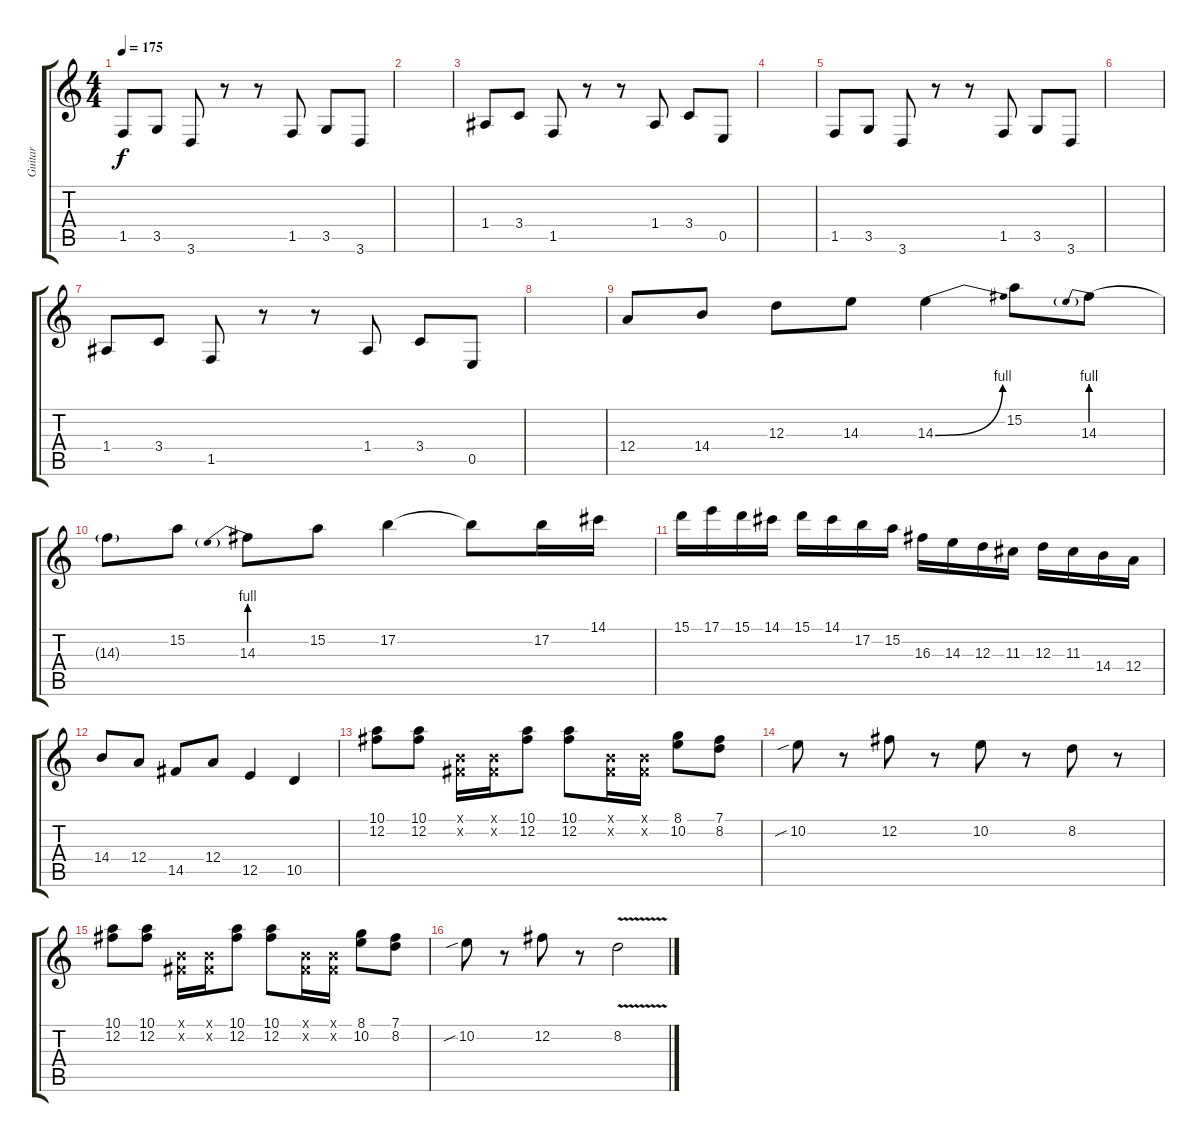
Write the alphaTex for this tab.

\track ("Guitar" "Guitar") {instrument distortionguitar}
\staff {score tabs}
\tuning (B3 Gb3 D3 A2 E2 B1) {hide}
\ts (4 4)
\tempo 175
\clef g2
\ks c
1.5.8{dy f} 3.5.8 3.6.8 r.8 r.8 1.5.8 3.5.8 3.6.8 |
|
1.4.8 3.4.8 1.5.8 r.8 r.8 1.4.8 3.4.8 0.5.8 |
|
1.5.8 3.5.8 3.6.8 r.8 r.8 1.5.8 3.5.8 3.6.8 |
|
1.4.8 3.4.8 1.5.8 r.8 r.8 1.4.8 3.4.8 0.5.8 |
|
12.4.8 14.4.8 12.3.8 14.3.8 14.3{be (bend 0 0 60 4)}.4 15.2.8 14.3{be (prebend 0 4 60 4)}.8 |
14.3{t}.8 15.2.8 14.3{be (prebend 0 4 60 4)}.8 15.2.8 17.2.4 17.2{t}.8 17.2.16 14.1.16 |
15.1.16 17.1.16 15.1.16 14.1.16 15.1.16 14.1.16 17.2.16 15.2.16 16.3.16 14.3.16 12.3.16 11.3.16 12.3.16 11.3.16 14.4.16 12.4.16 |
14.4.8 12.4.8 14.5.8 12.4.8 12.5.4 10.5.4 |
(10.1 12.2).8 (10.1 12.2).8 (0.1{x} 0.2{x}).16 (0.1{x} 0.2{x}).16 (10.1 12.2).8 (10.1 12.2).8 (0.1{x} 0.2{x}).16 (0.1{x} 0.2{x}).16 (8.1 10.2).8 (7.1 8.2).8 |
10.2{sib}.8 r.8 12.2.8 r.8 10.2.8 r.8 8.2.8 r.8 |
(10.1 12.2).8 (10.1 12.2).8 (0.1{x} 0.2{x}).16 (0.1{x} 0.2{x}).16 (10.1 12.2).8 (10.1 12.2).8 (0.1{x} 0.2{x}).16 (0.1{x} 0.2{x}).16 (8.1 10.2).8 (7.1 8.2).8 |
10.2{sib}.8 r.8 12.2.8 r.8 8.2{v}.2
